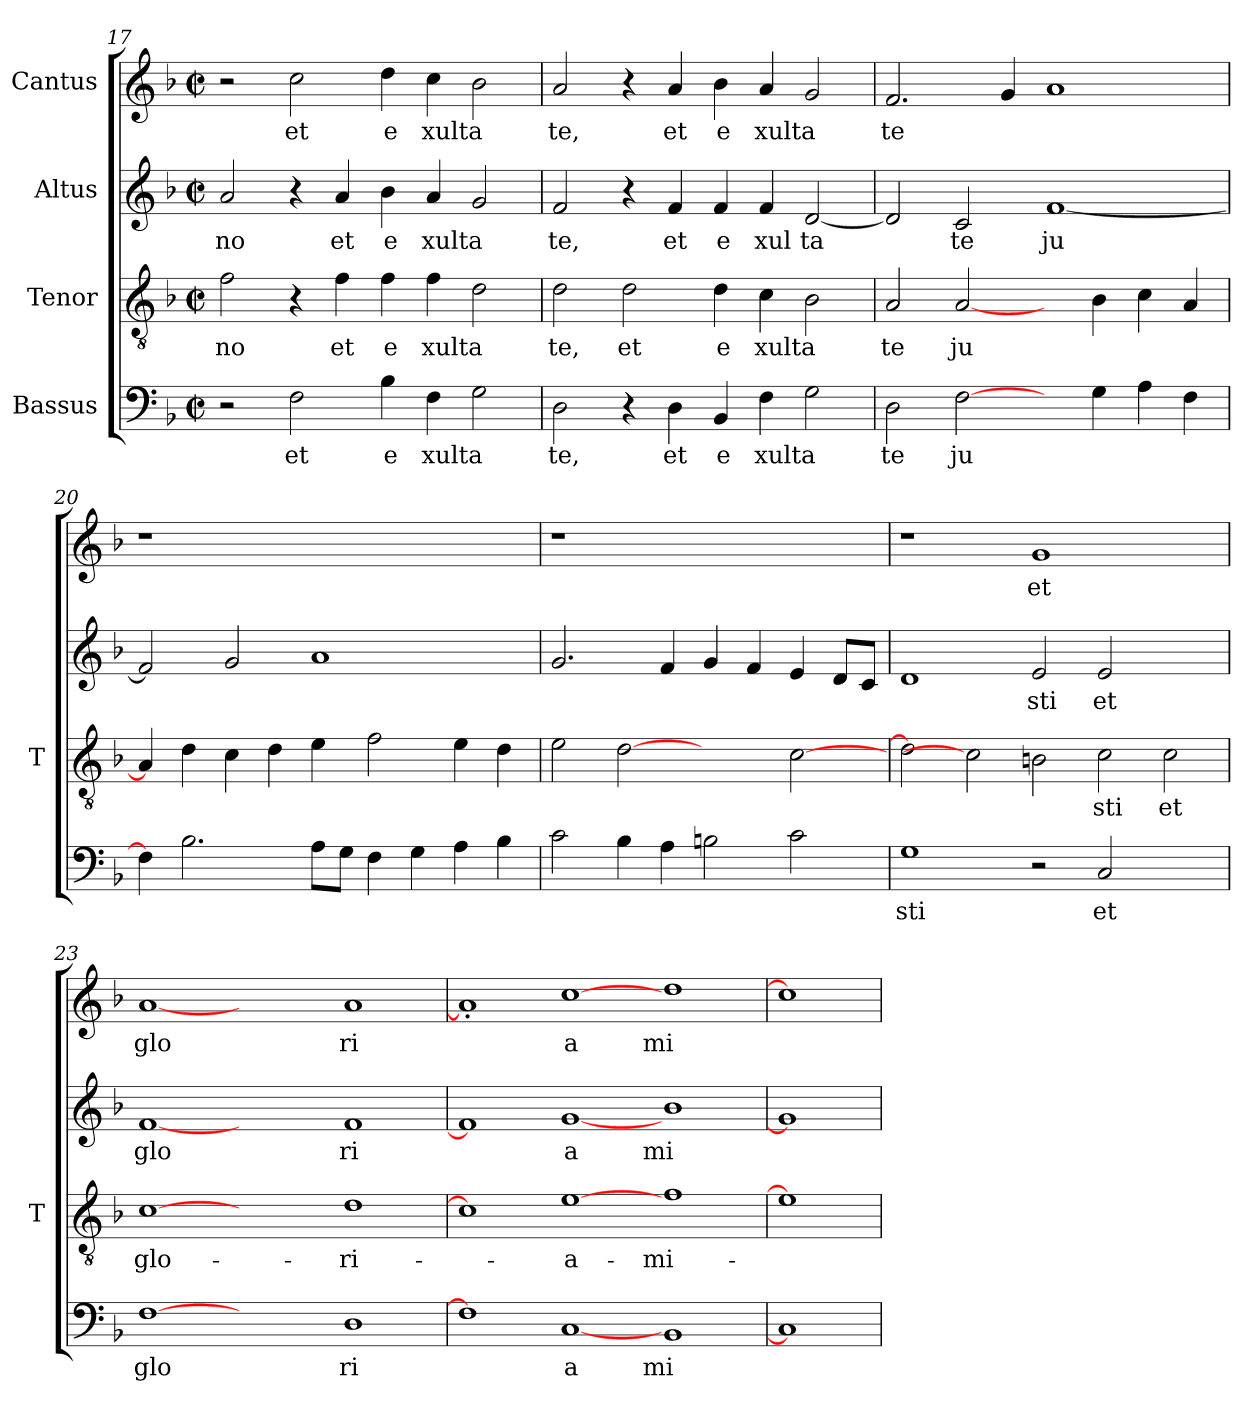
**kern	**text	**kern	**text	**kern	**text	**kern	**text
*part4	*part4	*part3	*part3	*part2	*part2	*part1	*part1
*staff4	*staff4	*staff3	*staff3	*staff2	*staff2	*staff1	*staff1
*I"Bassus	*	*I"Tenor	*	*I"Altus	*	*I"Cantus	*
*	*	*I'T	*	*	*	*	*
*clefF4	*	*clefGv2	*	*clefG2	*	*clefG2	*
*k[b-]	*	*k[b-]	*	*k[b-]	*	*k[b-]	*
*M2/2	*	*M2/2	*	*M2/2	*	*M2/2	*
*met(c|)	*	*met(c|)	*	*met(c|)	*	*met(c|)	*
=17	=17	=17	=17	=17	=17	=17	=17
!	!	!	!LO:LY:b	!	!LO:LY:b	!	!
2r	.	2f\	no	2a/	no	2r	.
!	!LO:LY:b	!	!	!	!	!	!LO:LY:b
2F\	et	4r	.	4r	.	2cc\	et
!	!	!	!LO:LY:b	!	!LO:LY:b	!	!
.	.	4f\	et	4a/	et	.	.
!	!LO:LY:b	!	!LO:LY:b	!	!LO:LY:b	!	!LO:LY:b
4B-\	e	4f\	e	4b-\	e	4dd\	e
!	!LO:LY:b	!	!LO:LY:b	!	!LO:LY:b	!	!LO:LY:b
4F\	xulta	4f\	xulta	4a/	xulta	4cc\	xulta
2G\	.	2d\	.	2g/	.	2b-\	.
=18	=18	=18	=18	=18	=18	=18	=18
!	!LO:LY:b	!	!LO:LY:b	!	!LO:LY:b	!	!LO:LY:b
2D\	te,	2d\	te,	2f/	te,	2a/	te,
!	!	!	!LO:LY:b	!	!	!	!
4r	.	2d\	et	4r	.	4r	.
!	!LO:LY:b	!	!	!	!LO:LY:b	!	!LO:LY:b
4D\	et	.	.	4f/	et	4a/	et
!	!LO:LY:b	!	!LO:LY:b	!	!LO:LY:b	!	!LO:LY:b
4BB-/	e	4d\	e	4f/	e	4b-\	e
!	!LO:LY:b	!	!LO:LY:b	!	!LO:LY:b	!	!LO:LY:b
4F\	xulta	4c\	xulta	4f/	xul	4a/	xulta
!	!	!	!	!	!LO:LY:b	!	!
2G\	.	2B-\	.	[2d/	ta	2g/	.
=19	=19	=19	=19	=19	=19	=19	=19
!	!LO:LY:b	!	!LO:LY:b	!	!	!	!LO:LY:b
2D\	te	2A/	te	2d/]	.	2.f/	te
!	!LO:LY:b	!	!LO:LY:b	!	!LO:LY:b	!	!
[2F\	ju	[2A/	ju	2c/	te	.	.
.	.	.	.	.	.	4g/	.
!	!	!	!	!	!LO:LY:b	!	!
4ryy	.	4ryy	.	[1f	ju	1a	.
4G\	.	4B-\	.	.	.	.	.
4A\	.	4c\	.	.	.	.	.
4F\	.	4A/	.	.	.	.	.
!!LO:LB:g=z
=20	=20	=20	=20	=20	=20	=20	=20
4F\]	.	4A/]	.	2f/]	.	1r	.
2.B-\	.	4d\	.	.	.	.	.
.	.	4c\	.	2g/	.	.	.
.	.	4d\	.	.	.	.	.
8AL	.	4e\	.	1a	.	1ryy	.
8GJ	.	.	.	.	.	.	.
4F\	.	2f\	.	.	.	.	.
4G\	.	.	.	.	.	.	.
4A\	.	4e\	.	.	.	.	.
4B-\	.	4d\	.	4ryy	.	4ryy	.
=21	=21	=21	=21	=21	=21	=21	=21
2c\	.	2e\	.	2.g/	.	1r	.
4B-\	.	[2d	.	.	.	.	.
4A\	.	.	.	4f/	.	.	.
2Bn\	.	2ryy	.	4g/	.	1ryy	.
.	.	.	.	4f/	.	.	.
2c\	.	[2c\	.	4e/	.	.	.
.	.	.	.	8dL	.	.	.
.	.	.	.	8cJ	.	.	.
=22	=22	=22	=22	=22	=22	=22	=22
!	!LO:LY:b	!	!	!	!	!	!
1G	sti	2d]	.	1d	.	1r	.
.	.	2c\]	.	.	.	.	.
!	!	!	!	!	!LO:LY:b	!	!LO:LY:b
2r	.	2Bn\	.	2e/	sti	1g	et
!	!LO:LY:b	!	!LO:LY:b	!	!LO:LY:b	!	!
2C/	et	2c\	sti	2e/	et	.	.
!	!	!	!LO:LY:b	!	!	!	!
2ryy	.	2c\	et	2ryy	.	2ryy	.
=23	=23	=23	=23	=23	=23	=23	=23
!	!LO:LY:b	!	!LO:LY:b	!	!LO:LY:b	!	!LO:LY:b
[1F	glo	[1c	glo-	[1f	glo	[1a	glo
1ryy	.	1ryy	.	1ryy	.	1ryy	.
!	!LO:LY:b	!	!LO:LY:b	!	!LO:LY:b	!	!LO:LY:b
1D	ri	1d	-ri-	1f	ri	1a	ri
=24	=24	=24	=24	=24	=24	=24	=24
1F]	.	1c]	.	1f]	.	1a'>]	.
!	!LO:LY:b	!	!LO:LY:b	!	!LO:LY:b	!	!LO:LY:b
[1C	a	[1e	-a-	[1g	a	[1cc	a
!	!LO:LY:b	!	!LO:LY:b	!	!LO:LY:b	!	!LO:LY:b
1BB-	mi	1f	-mi-	1b-	mi	1dd	mi
=25	=25	=25	=25	=25	=25	=25	=25
1C]	.	1e]	.	1g]	.	1cc]	.
=	=	=	=	=	=	=	=
*-	*-	*-	*-	*-	*-	*-	*-
